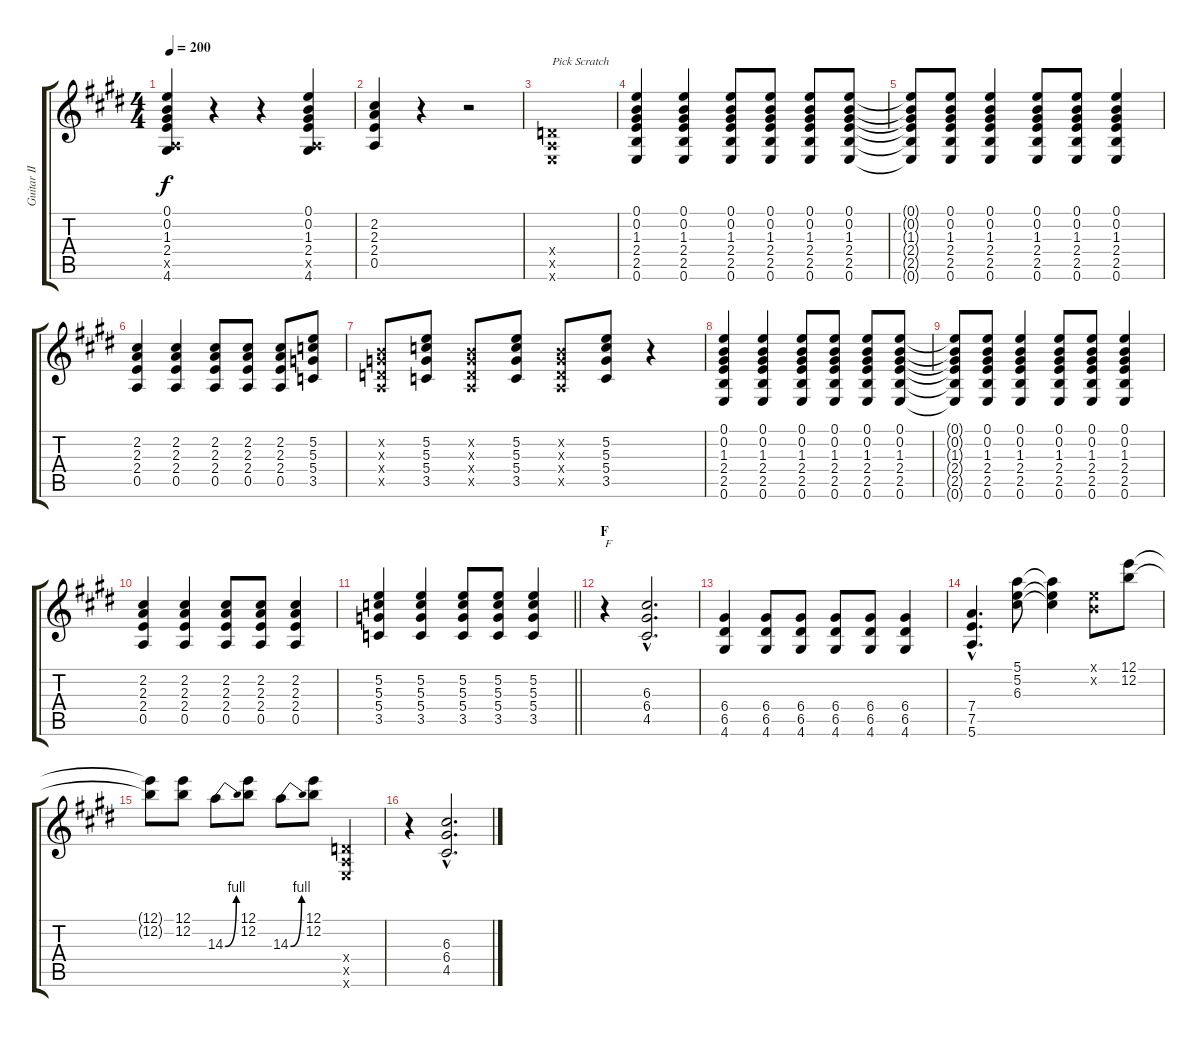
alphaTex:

\track ("Guitar II" "Guitar II") {instrument distortionguitar}
\staff {score tabs}
\tuning (E4 B3 G3 D3 A2 E2) {hide}
\ts (4 4)
\tempo 200
\clef g2
\ks e
(0.1 0.2 1.3 2.4 0.5{x} 4.6).4{dy f} r.4 r.4 (0.1 0.2 1.3 2.4 0.5{x} 4.6).4 |
(2.2 2.3 2.4 0.5).4 r.4 r.2 |
(0.4{x} 0.5{x} 0.6{x}).1{txt "Pick Scratch" volume 10} |
(0.1 0.2 1.3 2.4 2.5 0.6).4 (0.1 0.2 1.3 2.4 2.5 0.6).4 (0.1 0.2 1.3 2.4 2.5 0.6).8 (0.1 0.2 1.3 2.4 2.5 0.6).8 (0.1 0.2 1.3 2.4 2.5 0.6).8 (0.1 0.2 1.3 2.4 2.5 0.6).8 |
(0.1{t} 0.2{t} 1.3{t} 2.4{t} 2.5{t} 0.6{t}).8 (0.1 0.2 1.3 2.4 2.5 0.6).8 (0.1 0.2 1.3 2.4 2.5 0.6).4 (0.1 0.2 1.3 2.4 2.5 0.6).8 (0.1 0.2 1.3 2.4 2.5 0.6).8 (0.1 0.2 1.3 2.4 2.5 0.6).4 |
(2.2 2.3 2.4 0.5).4 (2.2 2.3 2.4 0.5).4 (2.2 2.3 2.4 0.5).8 (2.2 2.3 2.4 0.5).8 (2.2 2.3 2.4 0.5).8 (5.2 5.3 5.4 3.5).8 |
(0.2{x} 0.3{x} 0.4{x} 0.5{x}).8 (5.2 5.3 5.4 3.5).8 (0.2{x} 0.3{x} 0.4{x} 0.5{x}).8 (5.2 5.3 5.4 3.5).8 (0.2{x} 0.3{x} 0.4{x} 0.5{x}).8 (5.2 5.3 5.4 3.5).8 r.4 |
(0.1 0.2 1.3 2.4 2.5 0.6).4 (0.1 0.2 1.3 2.4 2.5 0.6).4 (0.1 0.2 1.3 2.4 2.5 0.6).8 (0.1 0.2 1.3 2.4 2.5 0.6).8 (0.1 0.2 1.3 2.4 2.5 0.6).8 (0.1 0.2 1.3 2.4 2.5 0.6).8 |
(0.1{t} 0.2{t} 1.3{t} 2.4{t} 2.5{t} 0.6{t}).8 (0.1 0.2 1.3 2.4 2.5 0.6).8 (0.1 0.2 1.3 2.4 2.5 0.6).4 (0.1 0.2 1.3 2.4 2.5 0.6).8 (0.1 0.2 1.3 2.4 2.5 0.6).8 (0.1 0.2 1.3 2.4 2.5 0.6).4 |
(2.2 2.3 2.4 0.5).4 (2.2 2.3 2.4 0.5).4 (2.2 2.3 2.4 0.5).8 (2.2 2.3 2.4 0.5).8 (2.2 2.3 2.4 0.5).4 |
\barLineRight lightlight
(5.2 5.3 5.4 3.5).4 (5.2 5.3 5.4 3.5).4 (5.2 5.3 5.4 3.5).8 (5.2 5.3 5.4 3.5).8 (5.2 5.3 5.4 3.5).4 |
\section ("" "F")
r.4{txt "F"} (6.3{hac} 6.4{hac} 4.5{hac}).2{d} |
(6.4 6.5 4.6).4 (6.4 6.5 4.6).8 (6.4 6.5 4.6).8 (6.4 6.5 4.6).8 (6.4 6.5 4.6).8 (6.4 6.5 4.6).4 |
(7.4{hac} 7.5{hac} 5.6{hac}).4{d} (5.1 5.2 6.3).8 (5.1{t} 5.2{t} 6.3{t}).4 (0.1{x} 0.2{x}).8{volume 16} (12.1 12.2).8 |
(12.1{t} 12.2{t}).8 (12.1 12.2).8 14.3{be (bend 0 0 60 4)}.8 (12.1 12.2).8 14.3{be (bend 0 0 60 4)}.8 (12.1 12.2).8 (0.4{x} 0.5{x} 0.6{x}).4{volume 10} |
r.4 (6.3{hac} 6.4{hac} 4.5{hac}).2{d}
